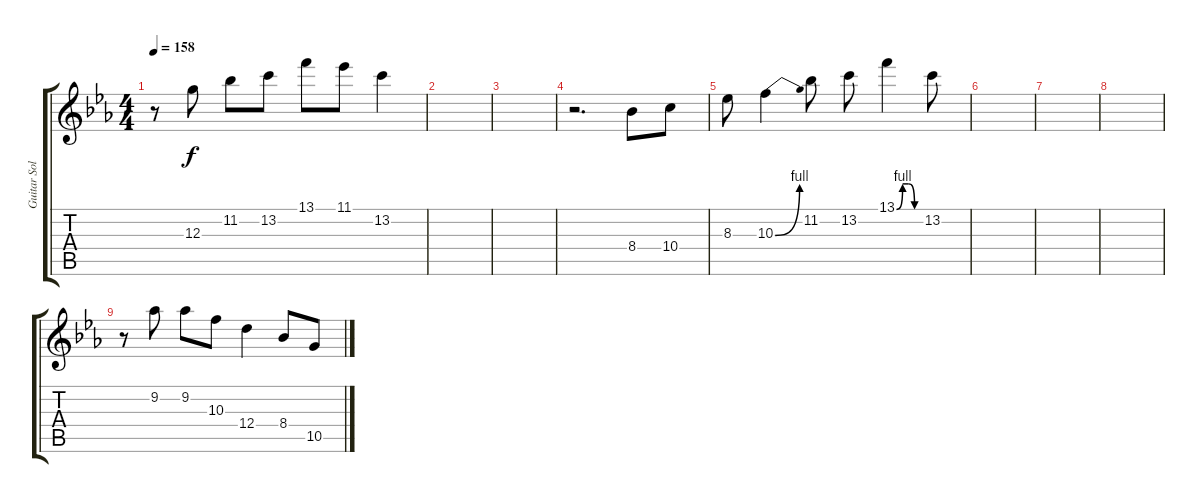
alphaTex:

\track ("Guitar Solo" "Guitar Sol") {instrument distortionguitar}
\staff {score tabs}
\tuning (E4 B3 G3 D3 A2 E2) {hide}
\ts (4 4)
\tempo 158
\clef g2
\ks eb
r.8{dy f} 12.3.8 11.2.8 13.2.8 13.1.8 11.1.8 13.2.4 |
|
|
r.2{d} 8.4.8 10.4.8 |
8.3.8 10.3{be (bend 0 0 60 4)}.4 11.2.8 13.2.8 13.1{be (custom 0 0 15 4 30 4 45 0 60 0)}.4 13.2.8 |
|
|
|
r.8 9.2.8 9.2.8 10.3.8 12.4.4 8.4.8 10.5.8
